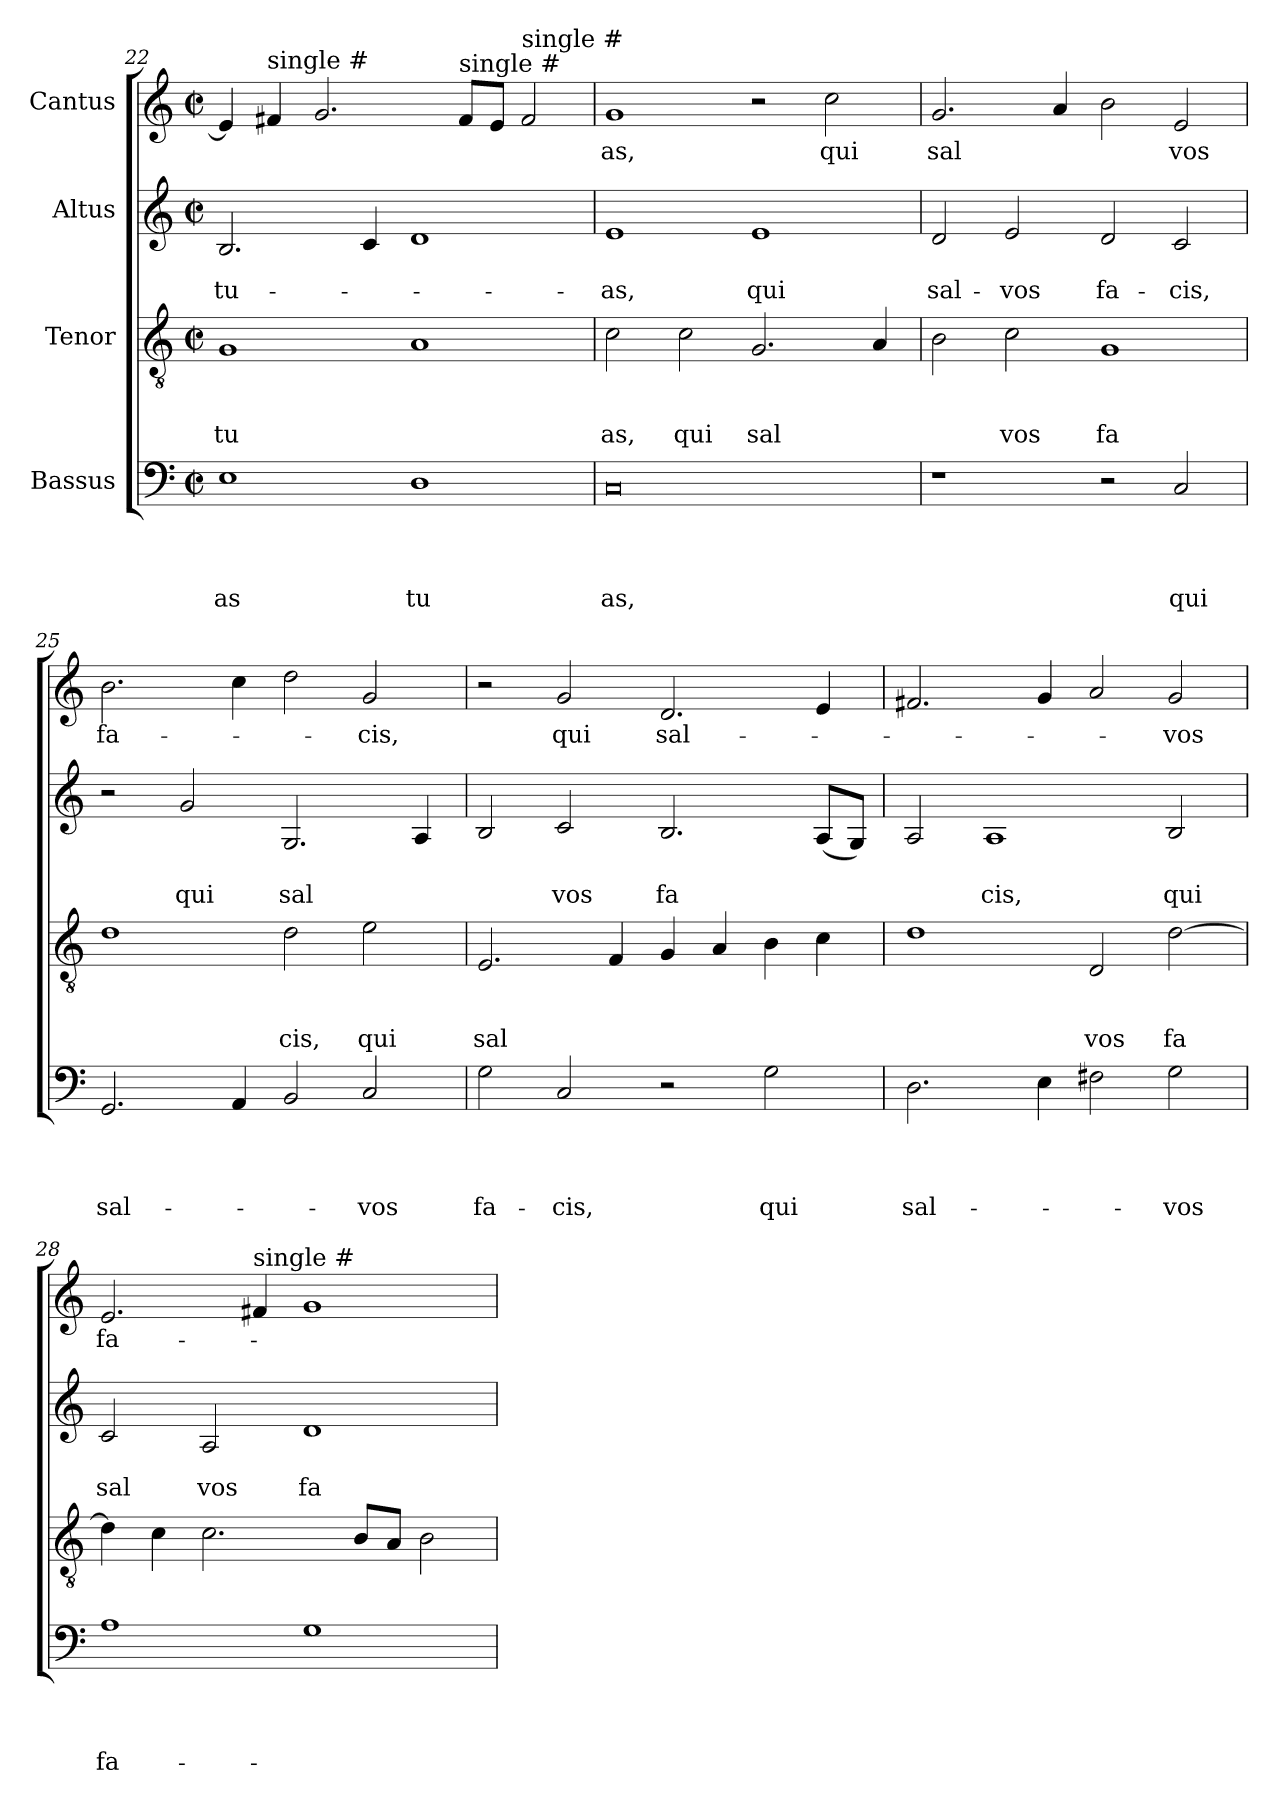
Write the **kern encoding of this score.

**kern	**text	**text	**text	**text	**kern	**text	**text	**text	**kern	**text	**text	**kern	**text
*part4	*part4	*part4	*part4	*part4	*part3	*part3	*part3	*part3	*part2	*part2	*part2	*part1	*part1
*staff4	*staff4	*staff4	*staff4	*staff4	*staff3	*staff3	*staff3	*staff3	*staff2	*staff2	*staff2	*staff1	*staff1
*I"Bassus	*	*	*	*	*I"Tenor	*	*	*	*I"Altus	*	*	*I"Cantus	*
*clefF4	*	*	*	*	*clefGv2	*	*	*	*clefG2	*	*	*clefG2	*
*k[]	*	*	*	*	*k[]	*	*	*	*k[]	*	*	*k[]	*
*C:	*	*	*	*	*C:	*	*	*	*C:	*	*	*C:	*
*M2/2	*	*	*	*	*M2/2	*	*	*	*M2/2	*	*	*M2/2	*
*met(c|)	*	*	*	*	*met(c|)	*	*	*	*met(c|)	*	*	*met(c|)	*
=22	=22	=22	=22	=22	=22	=22	=22	=22	=22	=22	=22	=22	=22
!	!	!	!	!LO:LY:b	!	!	!	!LO:LY:b	!	!	!LO:LY:b	!	!
1E	.	.	.	as	1G	.	.	tu	2.B/	.	tu-	4e/]	.
!	!	!	!	!	!	!	!	!	!	!	!	!LO:TX:a:t=single #	!
.	.	.	.	.	.	.	.	.	.	.	.	4f#/	.
.	.	.	.	.	.	.	.	.	.	.	.	2.g/	.
.	.	.	.	.	.	.	.	.	4c/	.	.	.	.
!	!	!	!	!LO:LY:b	!	!	!	!	!	!	!	!	!
1D	.	.	.	tu	1A	.	.	.	1d	.	.	.	.
!	!	!	!	!	!	!	!	!	!	!	!	!LO:TX:a:t=single #	!
.	.	.	.	.	.	.	.	.	.	.	.	8f#/L	.
.	.	.	.	.	.	.	.	.	.	.	.	8e/J	.
!	!	!	!	!	!	!	!	!	!	!	!	!LO:TX:a:t=single #	!
.	.	.	.	.	.	.	.	.	.	.	.	2f#/	.
=23	=23	=23	=23	=23	=23	=23	=23	=23	=23	=23	=23	=23	=23
!	!	!	!	!LO:LY:b	!	!	!	!LO:LY:b	!	!	!LO:LY:b	!	!LO:LY:b
0C	.	.	.	as,	2c\	.	.	as,	1e	.	-as,	1g	as,
!	!	!	!	!	!	!	!	!LO:LY:b	!	!	!	!	!
.	.	.	.	.	2c\	.	.	qui	.	.	.	.	.
!	!	!	!	!	!	!	!	!LO:LY:b	!	!	!LO:LY:b	!	!
.	.	.	.	.	2.G/	.	.	sal	1e	.	qui	2r	.
!	!	!	!	!	!	!	!	!	!	!	!	!	!LO:LY:b
.	.	.	.	.	.	.	.	.	.	.	.	2cc\	qui
.	.	.	.	.	4A/	.	.	.	.	.	.	.	.
=24	=24	=24	=24	=24	=24	=24	=24	=24	=24	=24	=24	=24	=24
!	!	!	!	!	!	!	!	!	!	!	!LO:LY:b	!	!LO:LY:b
1r	.	.	.	.	2B\	.	.	.	2d/	.	sal-	2.g/	sal
!	!	!	!	!	!	!	!	!LO:LY:b	!	!	!LO:LY:b	!	!
.	.	.	.	.	2c\	.	.	vos	2e/	.	-vos	.	.
.	.	.	.	.	.	.	.	.	.	.	.	4a/	.
!	!	!	!	!	!	!	!	!LO:LY:b	!	!	!LO:LY:b	!	!
2r	.	.	.	.	1G	.	.	fa	2d/	.	fa-	2b\	.
!	!	!	!	!LO:LY:b	!	!	!	!	!	!	!LO:LY:b	!	!LO:LY:b
2C/	.	.	.	qui	.	.	.	.	2c/	.	-cis,	2e/	vos
!!LO:PB:g=z
=25	=25	=25	=25	=25	=25	=25	=25	=25	=25	=25	=25	=25	=25
!	!	!	!	!LO:LY:b	!	!	!	!	!	!	!	!	!LO:LY:b
2.GG/	.	.	.	sal-	1d	.	.	.	2r	.	.	2.b\	fa-
!	!	!	!	!	!	!	!	!	!	!	!LO:LY:b	!	!
.	.	.	.	.	.	.	.	.	2g/	.	qui	.	.
4AA/	.	.	.	.	.	.	.	.	.	.	.	4cc\	.
!	!	!	!	!	!	!	!	!LO:LY:b	!	!	!LO:LY:b	!	!
2BB/	.	.	.	.	2d\	.	.	cis,	2.G/	.	sal	2dd\	.
!	!	!	!	!LO:LY:b	!	!	!	!LO:LY:b	!	!	!	!	!LO:LY:b
2C/	.	.	.	-vos	2e\	.	.	qui	.	.	.	2g/	-cis,
.	.	.	.	.	.	.	.	.	4A/	.	.	.	.
=26	=26	=26	=26	=26	=26	=26	=26	=26	=26	=26	=26	=26	=26
!	!	!	!	!LO:LY:b	!	!	!	!LO:LY:b	!	!	!	!	!
2G\	.	.	.	fa-	2.E/	.	.	sal	2B/	.	.	2r	.
!	!	!	!	!LO:LY:b	!	!	!	!	!	!	!LO:LY:b	!	!LO:LY:b
2C/	.	.	.	-cis,	.	.	.	.	2c/	.	vos	2g/	qui
.	.	.	.	.	4F/	.	.	.	.	.	.	.	.
!	!	!	!	!	!	!	!	!	!	!	!LO:LY:b	!	!LO:LY:b
2r	.	.	.	.	4G/	.	.	.	2.B/	.	fa	2.d/	sal-
.	.	.	.	.	4A/	.	.	.	.	.	.	.	.
!	!	!	!	!LO:LY:b	!	!	!	!	!	!	!	!	!
2G\	.	.	.	qui	4B\	.	.	.	.	.	.	.	.
.	.	.	.	.	4c\	.	.	.	(<8A/L	.	.	4e/	.
.	.	.	.	.	.	.	.	.	8G/J)	.	.	.	.
=27	=27	=27	=27	=27	=27	=27	=27	=27	=27	=27	=27	=27	=27
!	!	!	!	!LO:LY:b	!	!	!	!	!	!	!	!	!
2.D\	.	.	.	sal-	1d	.	.	.	2A/	.	.	2.f#X/	.
!	!	!	!	!	!	!	!	!	!	!	!LO:LY:b	!	!
.	.	.	.	.	.	.	.	.	1A	.	cis,	.	.
4E\	.	.	.	.	.	.	.	.	.	.	.	4g/	.
!	!	!	!	!	!	!	!	!LO:LY:b	!	!	!	!	!
2F#X\	.	.	.	.	2D/	.	.	vos	.	.	.	2a/	.
!	!	!	!	!LO:LY:b	!	!	!	!LO:LY:b	!	!	!LO:LY:b	!	!LO:LY:b
2G\	.	.	.	-vos	[>2d\	.	.	fa	2B/	.	qui	2g/	-vos
=28	=28	=28	=28	=28	=28	=28	=28	=28	=28	=28	=28	=28	=28
!	!	!	!	!LO:LY:b	!	!	!	!	!	!	!LO:LY:b	!	!LO:LY:b
1A	.	.	.	fa-	4d\]	.	.	.	2c/	.	sal	2.e/	fa-
.	.	.	.	.	4c\	.	.	.	.	.	.	.	.
!	!	!	!	!	!	!	!	!	!	!	!LO:LY:b	!	!
.	.	.	.	.	2.c\	.	.	.	2A/	.	vos	.	.
!	!	!	!	!	!	!	!	!	!	!	!	!LO:TX:a:t=single #	!
.	.	.	.	.	.	.	.	.	.	.	.	4f#/	.
!	!	!	!	!	!	!	!	!	!	!	!LO:LY:b	!	!
1G	.	.	.	.	.	.	.	.	1d	.	fa	1g	.
.	.	.	.	.	8B/L	.	.	.	.	.	.	.	.
.	.	.	.	.	8A/J	.	.	.	.	.	.	.	.
.	.	.	.	.	2B\	.	.	.	.	.	.	.	.
=	=	=	=	=	=	=	=	=	=	=	=	=	=
*-	*-	*-	*-	*-	*-	*-	*-	*-	*-	*-	*-	*-	*-
